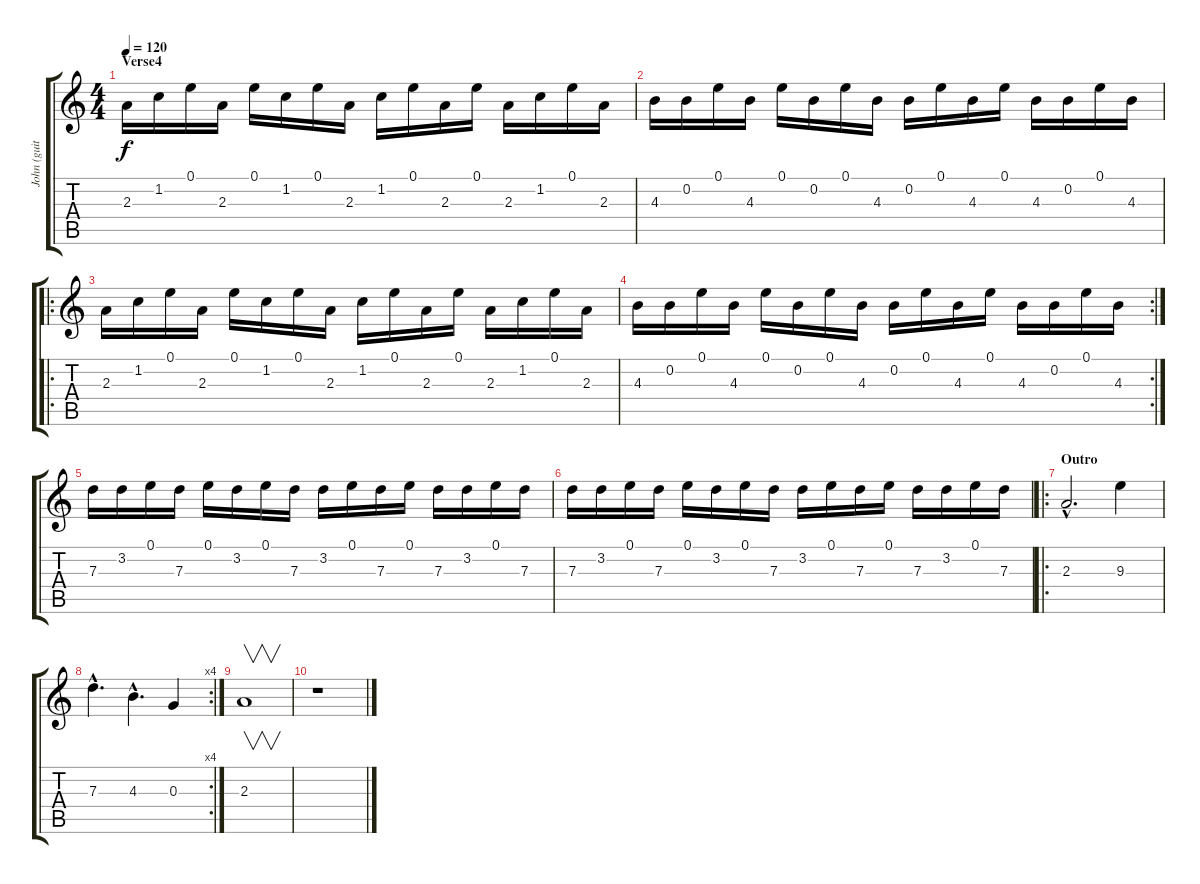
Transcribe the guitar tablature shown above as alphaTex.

\track ("John (guitar)" "John (guit") {instrument electricguitarmuted}
\staff {score tabs}
\tuning (E4 B3 G3 D3 A2 E2) {hide}
\ts (4 4)
\section ("" "Verse4")
\tempo 120
\clef g2
\ks c
2.3.16{dy f volume 5} 1.2.16 0.1.16 2.3.16 0.1.16 1.2.16 0.1.16 2.3.16 1.2.16 0.1.16 2.3.16 0.1.16 2.3.16 1.2.16 0.1.16 2.3.16 |
4.3.16 0.2.16 0.1.16 4.3.16 0.1.16 0.2.16 0.1.16 4.3.16 0.2.16 0.1.16 4.3.16 0.1.16 4.3.16 0.2.16 0.1.16 4.3.16 |
\ro
2.3.16{volume 5} 1.2.16 0.1.16 2.3.16 0.1.16 1.2.16 0.1.16 2.3.16 1.2.16 0.1.16 2.3.16 0.1.16 2.3.16 1.2.16 0.1.16 2.3.16 |
\rc 2
4.3.16 0.2.16 0.1.16 4.3.16 0.1.16 0.2.16 0.1.16 4.3.16 0.2.16 0.1.16 4.3.16 0.1.16 4.3.16 0.2.16 0.1.16 4.3.16 |
7.3.16 3.2.16 0.1.16 7.3.16 0.1.16 3.2.16 0.1.16 7.3.16 3.2.16 0.1.16 7.3.16 0.1.16 7.3.16 3.2.16 0.1.16 7.3.16 |
7.3.16 3.2.16 0.1.16 7.3.16 0.1.16 3.2.16 0.1.16 7.3.16 3.2.16 0.1.16 7.3.16 0.1.16 7.3.16 3.2.16 0.1.16 7.3.16 |
\ro
\section ("" "Outro")
2.3{hac}.2{d} 9.3.4 |
\rc 4
7.3{hac}.4{d} 4.3{hac}.4{d} 0.3.4 |
2.3.1{v} |
r.1
